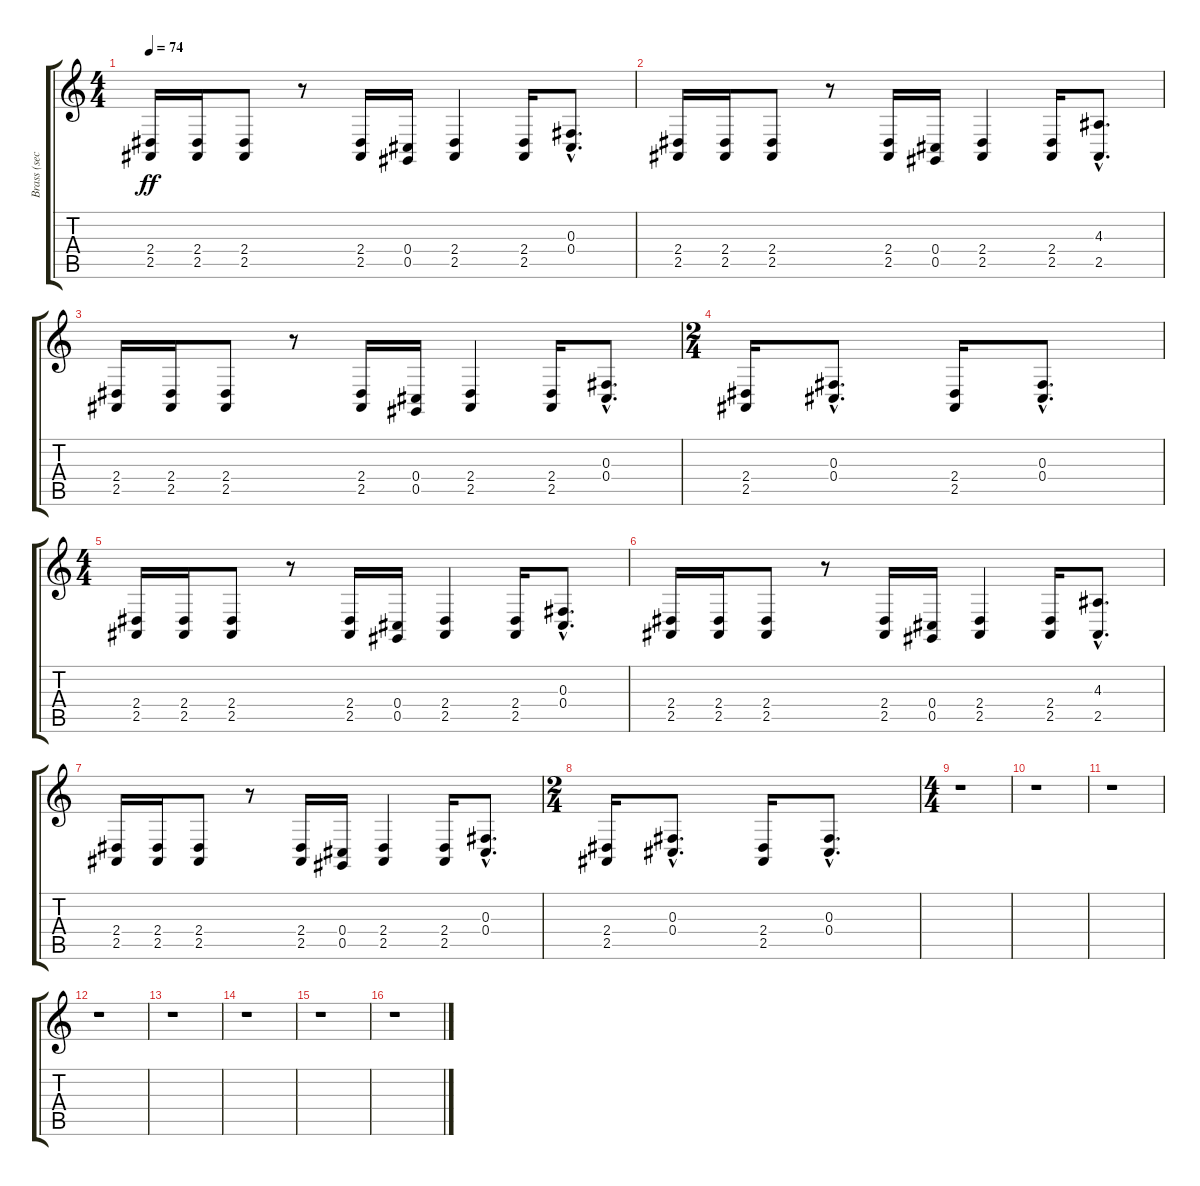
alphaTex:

\track ("Brass (section)" "Brass (sec") {instrument brasssection}
\staff {score tabs}
\tuning (Eb4 Bb3 Gb3 Db3 Ab2 Eb2) {hide}
\ts (4 4)
\tempo 74
\clef g2
\ks c
(2.4 2.5).16{dy ff instrument brasssection} (2.4 2.5).16 (2.4 2.5).8 r.8 (2.4 2.5).16 (0.4 0.5).16 (2.4 2.5).4 (2.4 2.5).16 (0.3{hac} 0.4{hac}).8{d} |
(2.4 2.5).16 (2.4 2.5).16 (2.4 2.5).8 r.8 (2.4 2.5).16 (0.4 0.5).16 (2.4 2.5).4 (2.4 2.5).16 (4.3{hac} 2.5{hac}).8{d} |
(2.4 2.5).16 (2.4 2.5).16 (2.4 2.5).8 r.8 (2.4 2.5).16 (0.4 0.5).16 (2.4 2.5).4 (2.4 2.5).16 (0.3{hac} 0.4{hac}).8{d} |
\ts (2 4)
(2.4 2.5).16 (0.3{hac} 0.4{hac}).8{d} (2.4 2.5).16 (0.3{hac} 0.4{hac}).8{d} |
\ts (4 4)
(2.4 2.5).16 (2.4 2.5).16 (2.4 2.5).8 r.8 (2.4 2.5).16 (0.4 0.5).16 (2.4 2.5).4 (2.4 2.5).16 (0.3{hac} 0.4{hac}).8{d} |
(2.4 2.5).16 (2.4 2.5).16 (2.4 2.5).8 r.8 (2.4 2.5).16 (0.4 0.5).16 (2.4 2.5).4 (2.4 2.5).16 (4.3{hac} 2.5{hac}).8{d} |
(2.4 2.5).16 (2.4 2.5).16 (2.4 2.5).8 r.8 (2.4 2.5).16 (0.4 0.5).16 (2.4 2.5).4 (2.4 2.5).16 (0.3{hac} 0.4{hac}).8{d} |
\ts (2 4)
(2.4 2.5).16 (0.3{hac} 0.4{hac}).8{d} (2.4 2.5).16 (0.3{hac} 0.4{hac}).8{d} |
\ts (4 4)
r.1 |
r.1 |
r.1 |
r.1 |
r.1 |
r.1 |
r.1 |
r.1
